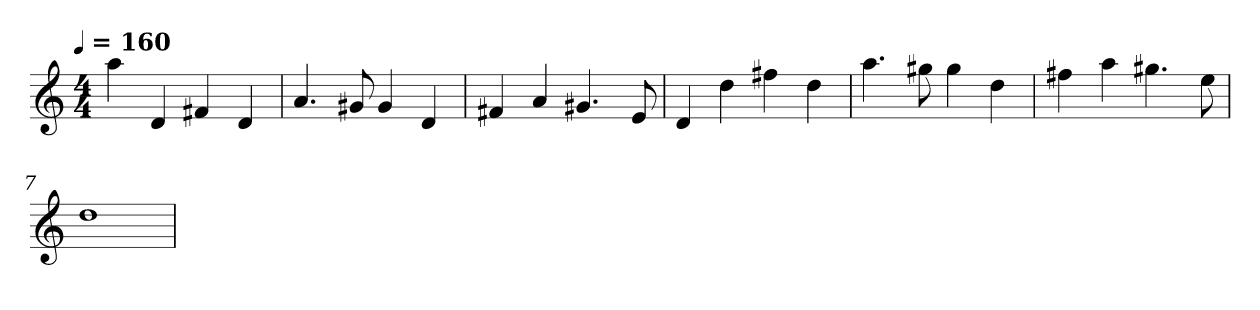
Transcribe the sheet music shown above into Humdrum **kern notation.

**kern
*part1
*staff1
*clefG2
*k[]
*C:
!!LO:TX:omd:t=[quarter] = 160
*M4/4
*MM160
=1
4aa
4d
4f#X
4d
=2
4.a
8g#X
4g#
4d
=3
4f#X
4a
4.g#X
8e
=4
4d
4dd
4ff#X
4dd
=5
4.aa
8gg#X
4gg#
4dd
=6
4ff#X
4aa
4.gg#X
8ee
=7
1dd
=
*-
